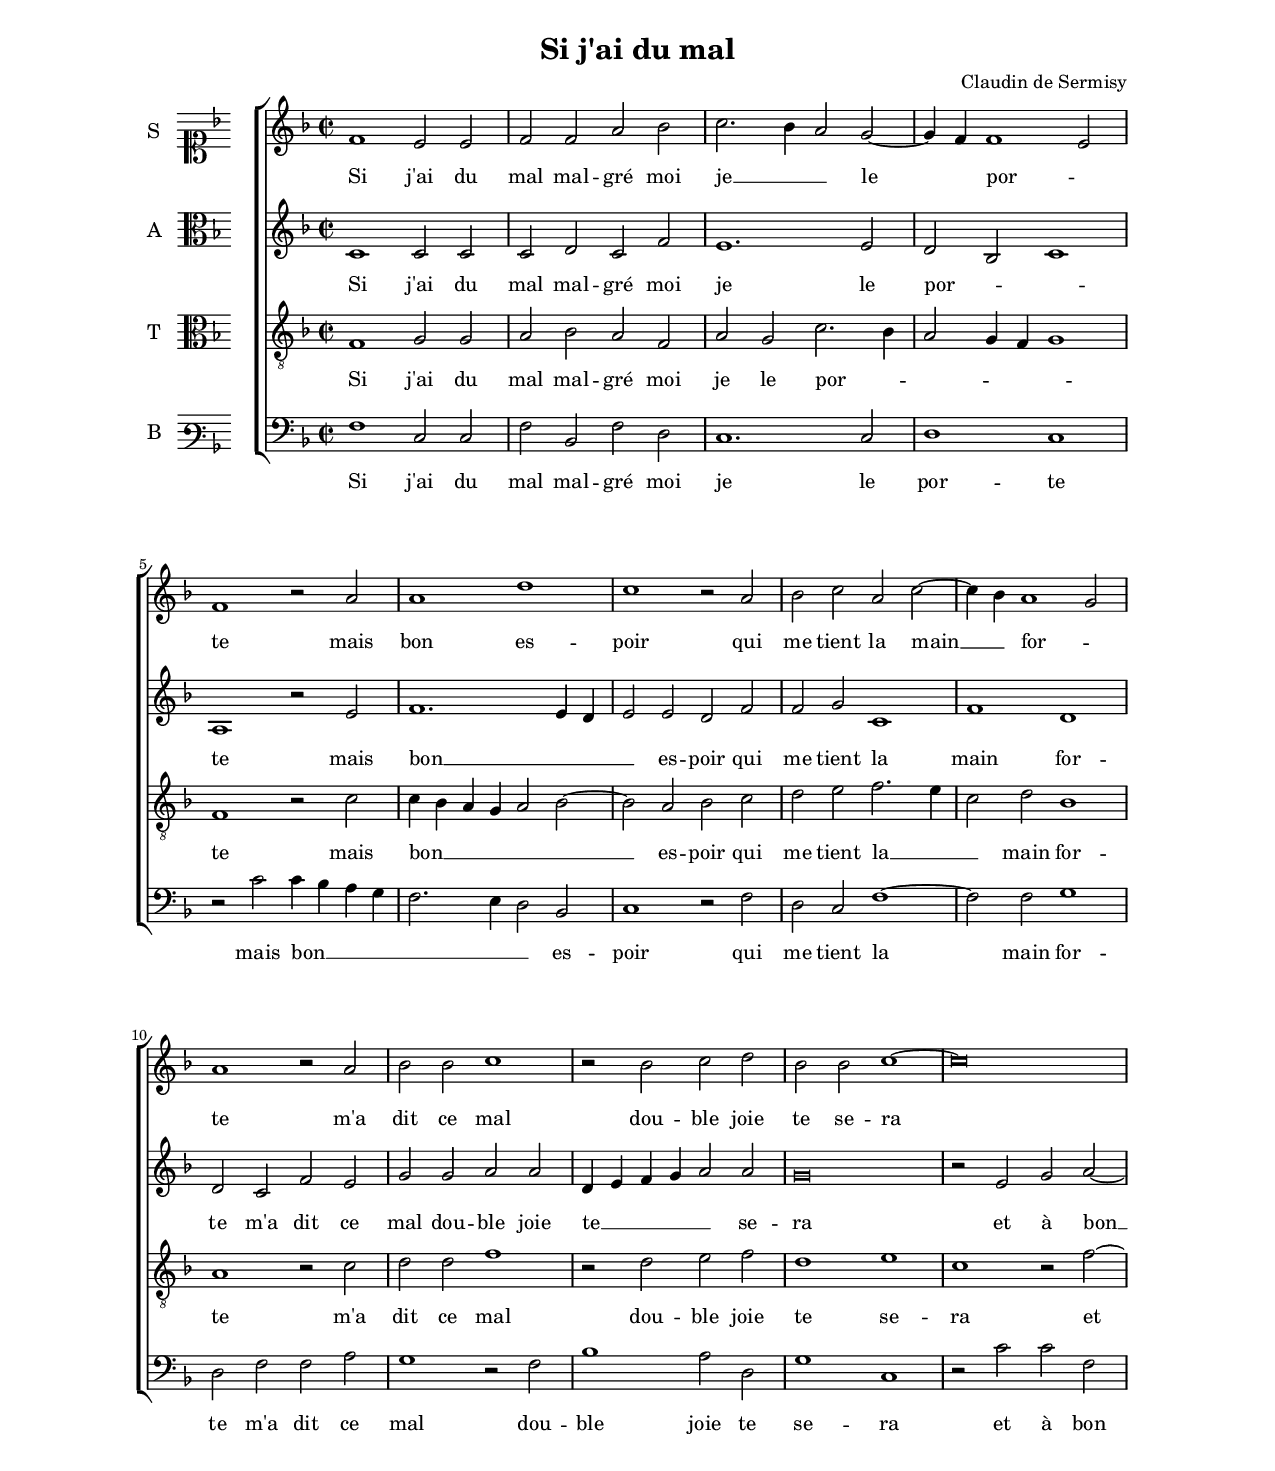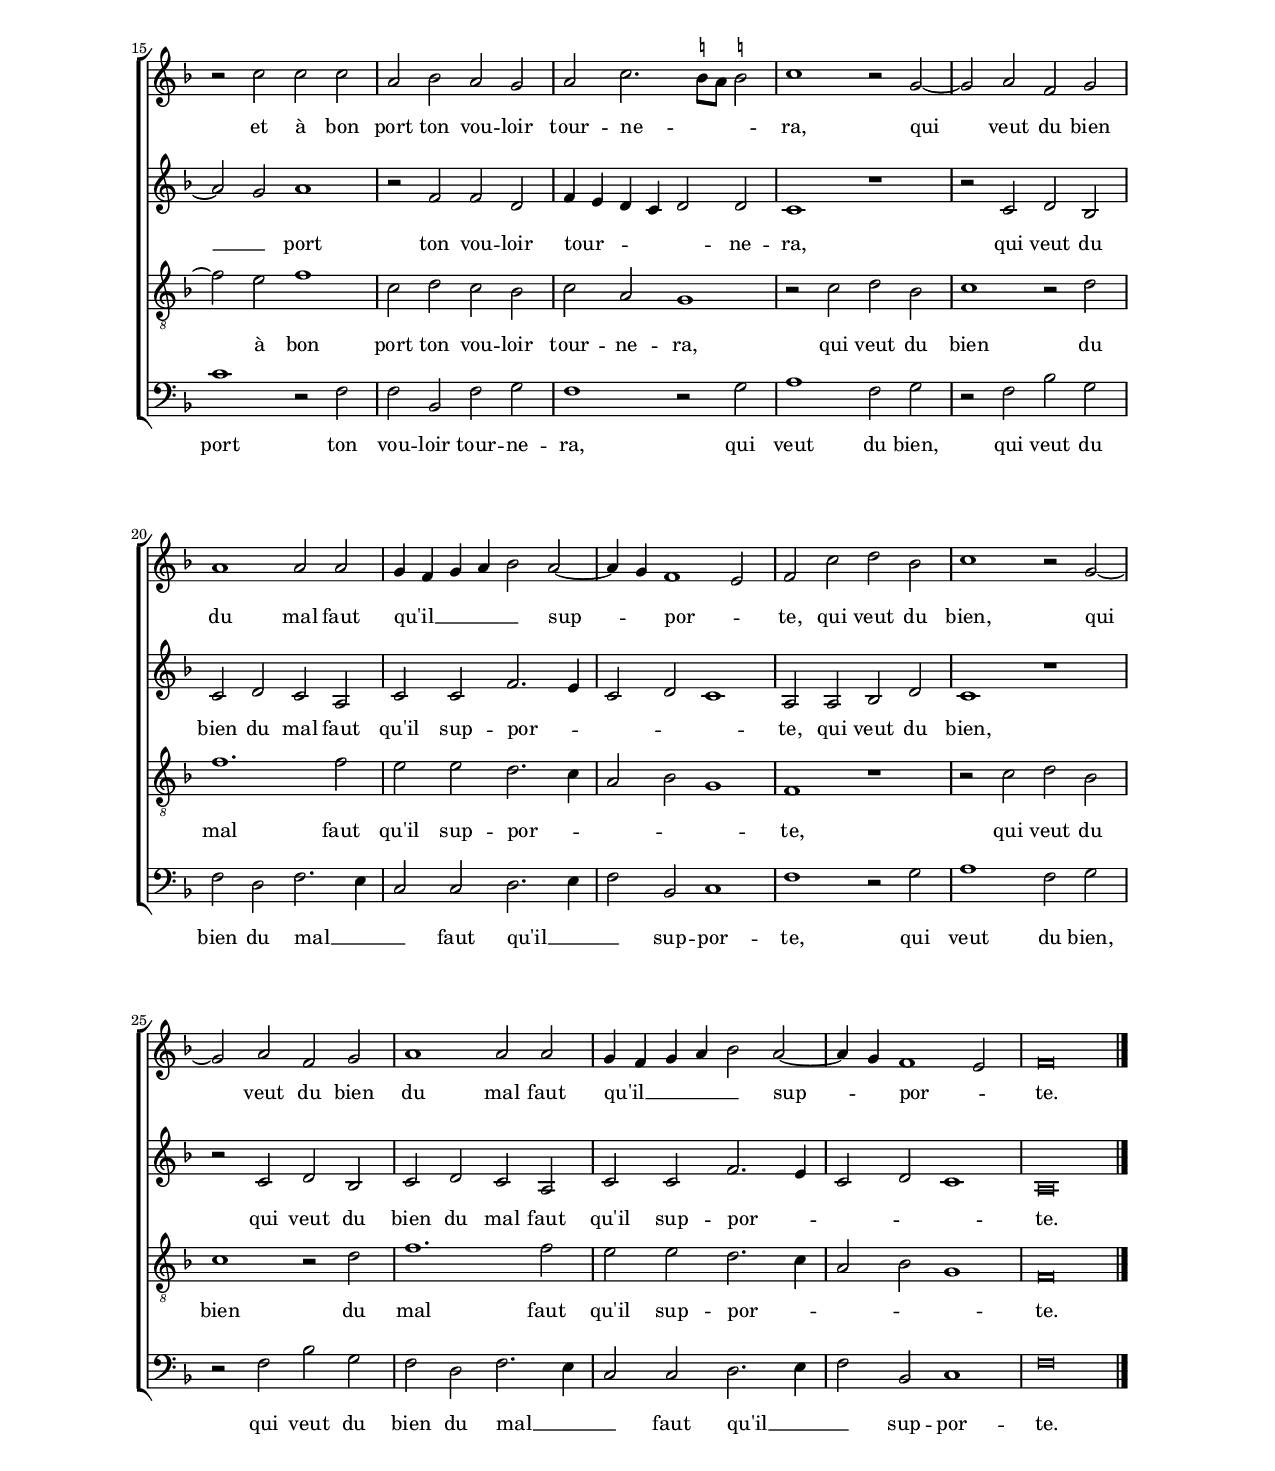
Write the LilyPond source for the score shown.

\header
{
  title="Si j'ai du mal"
  composer="Claudin de Sermisy"
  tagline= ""
}

\version "2.18.2"
\include "deutsch.ly"
#(set-global-staff-size 16)
#(set-default-paper-size "letter")
#(ly:set-option 'point-and-click #f)

	
global = {
	\key f \major
	\time 2/2 \set Score.measureLength = #(ly:make-moment 2/1)
	}

	ficta = { \once \set suggestAccidentals = ##t }
	
	forget = #(define-music-function (parser location music) (ly:music?) #{
		\accidentalStyle forget
		$music
		\accidentalStyle default
		#})
	
	m = \melisma
	me = \melismaEnd


\paper
	{
	top-margin = 2 \cm
	bottom-margin = 2 \cm
	left-margin = 2.5 \cm
	right-margin = 2.5 \cm
	ragged-bottom = ##f
	ragged-last-bottom = ##f
	print-page-number = ##f
	system-system-spacing = #'((basic-distance . 20) (minimum-distance . 14) (padding . 7) (strechability . 150))
%	systems-per-page = 3
%	min-systems-per-page = 3
%	oddHeaderMarkup = \markup { \fill-line { \null \null \column \right-align { \fontsize #1 \fromproperty #'page:page-number-string \null } } }
%	evenHeaderMarkup = \markup { \column \right-align { \fontsize #1 \fromproperty #'page:page-number-string \null } }
	}


incipitcantus = \markup { \score {
	{
	\set Staff.instrumentName = \markup { \fontsize #1 "S" }
	\key f \major
	\clef soprano
	s4 \bar ""
	}
	\layout  {
	raggedright = ##t
	indent = 0.7 \cm
	line-width = 1.6\cm
	\context { \Staff \remove Time_signature_engraver }
	\override Staff.Clef.Y-extent = #'(0 . 0)
	}} \hspace #1 }
	
      
incipitaltus = \markup { \score {
	{
	\set Staff.instrumentName = \markup { \fontsize #1 "A" }
	\key f \major
	\clef alto
	s4 \bar ""
	}
	\layout  {
	raggedright = ##t
	indent = 0.7 \cm
	line-width = 1.6\cm
	\context { \Staff \remove Time_signature_engraver }
	\override Staff.Clef.Y-extent = #'(0 . 0)
	}} \hspace #1 }


incipittenor = \markup { \score {
	{
	\set Staff.instrumentName = \markup { \fontsize #1 "T" }
	\key f \major
	\clef alto
	s4 \bar ""
	}
	\layout  {
	raggedright = ##t
	indent = 0.7 \cm
	line-width = 1.6 \cm
	\context { \Staff \remove Time_signature_engraver }
	\override Staff.Clef.Y-extent = #'(0 . 0)
	}} \hspace #1 }


incipitbassus = \markup { \score {
	{
	\set Staff.instrumentName = \markup { \fontsize #1 "B" }
	\key f \major
	\clef varbaritone
	s4 \bar ""
	}
	\layout  {
	raggedright = ##t
	indent = 0.7 \cm
	line-width = 1.6\cm
	\context { \Staff \remove Time_signature_engraver }
	\override Staff.Clef.Y-extent = #'(0 . 0)
	}} \hspace #1 }


cantus =  \relative c''
	{
	f,1 e2 e
	f2 f a b
	c2. b4 a2 g~
	g4 f f1 e2
%5
	f1 r2 a |
	a1 d
	c1 r2 a
	b2 c a c~
	c4 b a1 g2
%10
	a1 r2 a |
	b2 b c1
	r2 b c d
	b2 b c1~
	c\breve
%15
	r2 c c c |
	a2 b a g
	a2 c2. \stemDown \ficta h8 a \stemNeutral \ficta h!2
	c1 r2 g~
	g2 a f g
%20
	a1 a2 a |
	g4 f g a b2 a~
	a4 g f1 e2
	f2 c' d b
	c1 r2 g~
%25
	g2 a f g
	a1 a2 a
	g4 f g a b2 a~
	a4 g f1 e2
	f\breve \bar "|." |
	}


altus =  \relative c'
        {
	c1 c2 c
	c2 d c f
	e1. e2
	d2 b c1
%5
	a1 r2 e' |
	f1. e4 d
	e2 e d f
	f2 g c,1
	f1 d
%10
	d2 c f e |
	g2 g a a
	d,4 e f g a2 a
	g\breve
	r2 e g a~
%15
	a2 g a1 |
	r2 f f d
	f4 e d c d2 d
	c1 r
	r2 c d b
%20
	c2 d c a |
	c2 c f2. e4
	c2 d c1
	a2 a b d
	c1 r
%25
	r2 c d b |
	c2 d c a
	c2 c f2. e4
	c2 d c1
	a\breve |
	}


tenor =  \relative c'
	{
	f,1 g2 g
	a2 b a f
	a2 g c2. b4
	a2 g4 f g1
%5
	f1 r2 c' |
	c4 b a g a2 b~
	b2 a b c
	d2 e f2. e4
	c2 d b1
%10
	a1 r2 c |
	d2 d f1
	r2 d e f
	d1 e
	c1 r2 f~
%15
	f2 e f1 |
	c2 d c b
	c2 a g1
	r2 c d b
	c1 r2 d
%20
	f1. f2 |
	e2 e d2. c4
	a2 b g1
	f1 r
	r2 c' d b
%25
	c1 r2 d |
	f1. f2
	e2 e d2. c4
	a2 b g1
	f\breve |
	}


bassus  =  \relative c
	{
	f1 c2 c
	f2 b, f' d
	c1. c2
	d1 c
%5
	r2 c' c4 b a g |
	f2. e4 d2 b
	c1 r2 f
	d2 c f1~
	f2 f g1
%10
	d2 f f a |
	g1 r2 f
	b1 a2 d,
	g1 c,
	r2 c' c f,
%15
	c'1 r2 f, |
	f2 b, f' g
	f1 r2 g
	a1 f2 g
	r2 f b g
%20
	f2 d f2. e4 |
	c2 c d2. e4
	f2 b, c1
	f1 r2 g
	a1 f2 g
%25
	r2 f b g |
	f2 d f2. e4
	c2 c d2. e4
	f2 b, c1
	f\breve |
	}

lyricscantus = \lyricmode {
	Si j'ai du mal mal -- gré moi je __ _ _ le _ por -- _ te
	mais bon es -- poir qui me tient la main __ _ for -- _ te
	m'a dit ce mal dou -- ble joie te se -- ra
	et à bon port ton vou -- loir tour -- ne -- _ _ _ ra,
	qui veut du bien du mal faut qu'il __ _ _ _ _ sup -- _ por -- _ te,
	qui veut du bien,
	qui veut du bien du mal faut qu'il __ _ _ _ _ sup -- _ por -- _ te.
	}


lyricsaltus = \lyricmode {
	Si j'ai du mal mal -- gré moi je le por -- _ _ te
	mais bon __ _ _ _ es -- poir qui me tient la main for -- te
	m'a dit ce mal dou -- ble joie te __ _ _ _ _ se -- ra
	et à bon __ _ port ton vou -- loir tour -- _ _ _ _ ne -- ra,
	qui veut du bien du mal faut qu'il sup -- por -- _ _ _ _ te,
	qui veut du bien,
	qui veut du bien du mal faut qu'il sup -- por -- _ _ _ _ te.
	}


lyricstenor = \lyricmode {
	Si j'ai du mal mal -- gré moi je le por -- _ _ _ _ _ te
	mais bon __ _ _ _ _ _ es -- poir qui me tient la __ _ _ main for -- te
	m'a dit ce mal dou -- ble joie te se -- ra
	et à bon port ton vou -- loir tour -- ne -- ra,
	qui veut du bien du mal faut qu'il sup -- por -- _ _ _ _ te,
	qui veut du bien du mal faut qu'il sup -- por -- _ _ _ _ te.
	}


lyricsbassus = \lyricmode {
	Si j'ai du mal mal -- gré moi je le por -- te
	mais bon __ _ _ _ _ _ _ es -- poir qui me tient la main for -- te
	m'a dit ce mal dou -- ble joie te se -- ra
	et à bon port ton vou -- loir tour -- ne -- ra,
	qui veut du bien,
	qui veut du bien du mal __ _ _ faut qu'il __ _ _ sup -- por -- te,
	qui veut du bien,
	qui veut du bien du mal __ _ _ faut qu'il __ _ _ sup -- por -- te.
	}


\score
{  
	% \transpose {
	\new ChoirStaff \with { \override StaffGrouper.staff-staff-spacing.basic-distance = #13 }
	<<

	\new Staff << \global
	\new Voice="v1" {
		\set Staff.instrumentName=\incipitcantus
		\set Staff.midiInstrument = "reed organ"
		\clef "violin"
		\cantus }
	\new Lyrics \lyricsto "v1" {\lyricscantus }
	>>


	\new Staff << \global
	\new Voice="v2" {
		\set Staff.instrumentName=\incipitaltus
		\set Staff.midiInstrument = "reed organ"
		\clef "violin" 
		\altus}
	\new Lyrics \lyricsto "v2" {\lyricsaltus }
	>>


	\new Staff << \global
	\new Voice="v3" {
		\set Staff.instrumentName=\incipittenor
		\set Staff.midiInstrument = "reed organ"
		\clef "G_8"
		\tenor }
	\new Lyrics \lyricsto "v3" {\lyricstenor }
	>>


	\new Staff << \global
	\new Voice="v4" {
		\set Staff.instrumentName=\incipitbassus
		\set Staff.midiInstrument = "reed organ"
		\clef "bass" 
		\bassus }
	\new Lyrics \lyricsto "v4" {\lyricsbassus}
	>>

	>>
	% } % transpose

	\layout
	{
	indent = 2 \cm
	\context { \Lyrics \override VerticalAxisGroup.nonstaff-relatedstaff-spacing.padding = #2 }
	\context { \Staff \override TimeSignature.break-visibility = #end-of-line-invisible }
%	\context { \Staff \override InstrumentName.X-offset = #'-25 }
	\context { \Voice \override Slur.transparent = ##t }
%	\context { \Voice \override AccidentalSuggestion.avoid-slur = #'ignore }
%	\context { \Voice \override AccidentalSuggestion.outside-staff-priority = ##f }
%	\context { \Score \override BarNumber.padding = #2 }
	\context { \Voice \override NoteHead.style = #'baroque }
	}

\midi
	{
    	\tempo 2 = 100
	}
	
}


% EOF